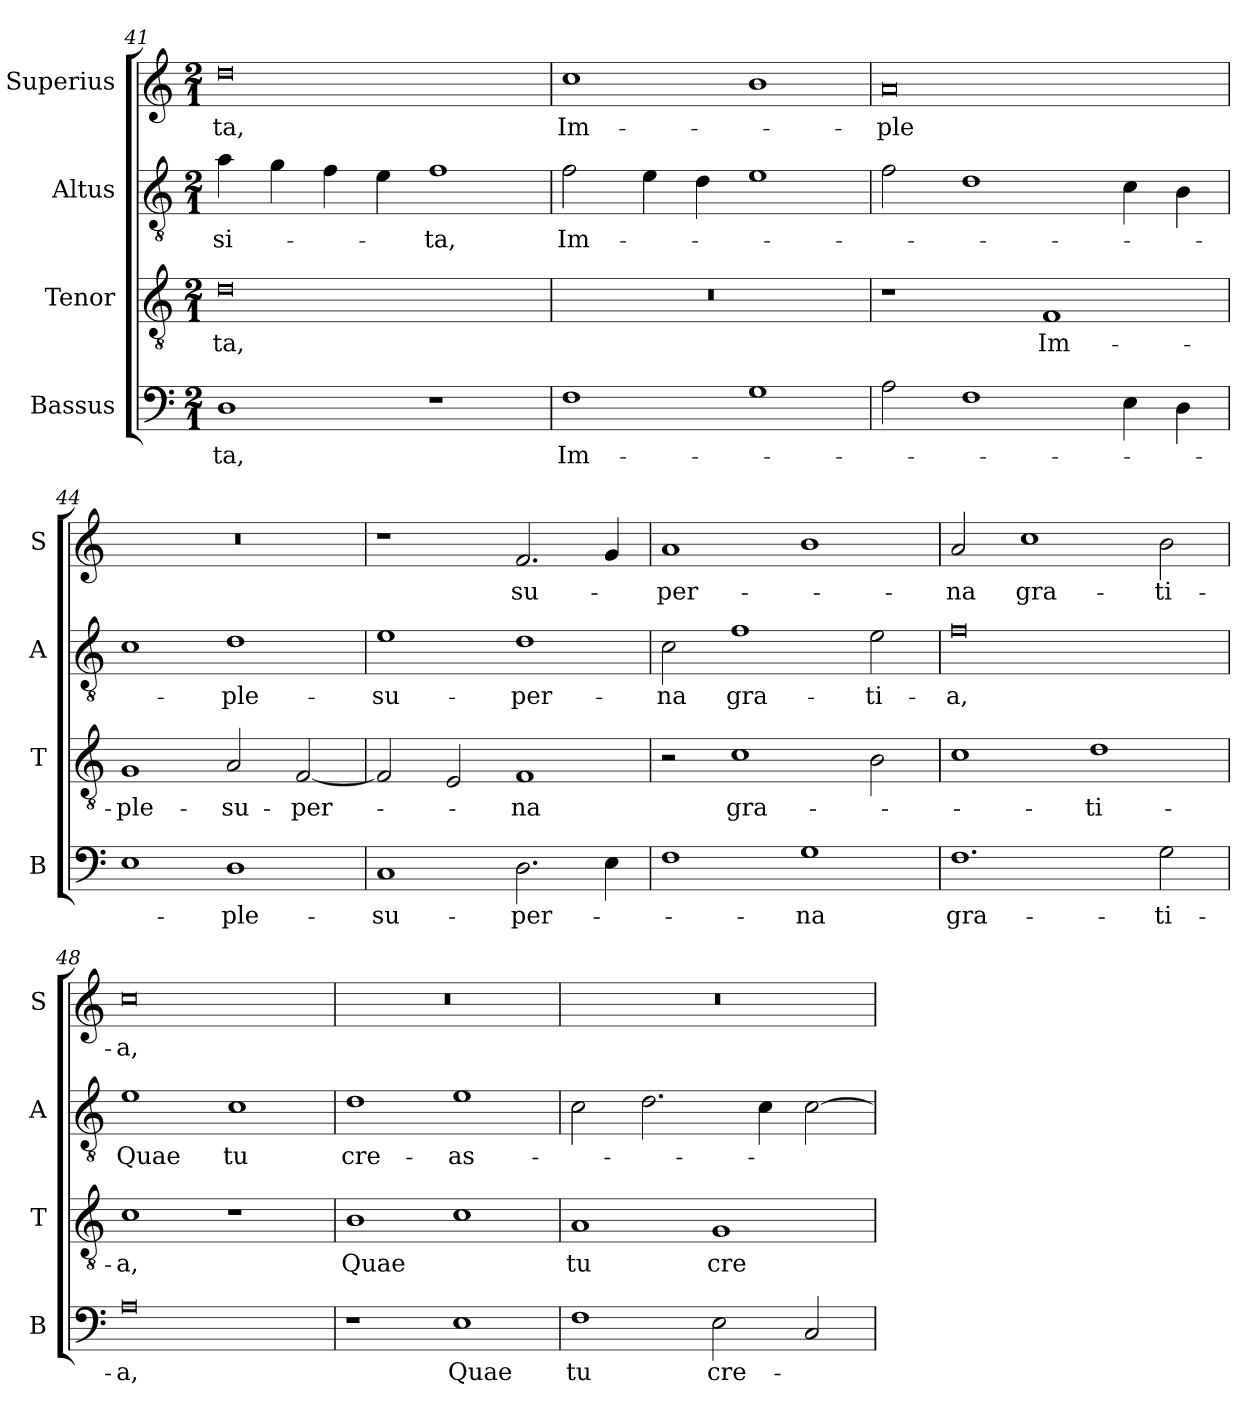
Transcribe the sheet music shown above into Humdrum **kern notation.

**kern	**text	**kern	**text	**kern	**text	**kern	**text
*part4	*part4	*part3	*part3	*part2	*part2	*part1	*part1
*staff4	*staff4	*staff3	*staff3	*staff2	*staff2	*staff1	*staff1
*I"Bassus	*	*I"Tenor	*	*I"Altus	*	*I"Superius	*
*I'B	*	*I'T	*	*I'A	*	*I'S	*
*clefF4	*	*clefGv2	*	*clefGv2	*	*clefG2	*
*k[]	*	*k[]	*	*k[]	*	*k[]	*
*M2/1	*	*M2/1	*	*M2/1	*	*M2/1	*
=41	=41	=41	=41	=41	=41	=41	=41
1D	-ta,	0d	-ta,	4a	-si-	0dd	-ta,
.	.	.	.	4g	.	.	.
.	.	.	.	4f	.	.	.
.	.	.	.	4e	.	.	.
1r	.	.	.	1f	-ta,	.	.
=42	=42	=42	=42	=42	=42	=42	=42
1F	Im-	0r	.	2f	Im-	1cc	Im-
.	.	.	.	4e	.	.	.
.	.	.	.	4d	.	.	.
1G	.	.	.	1e	.	1b	.
=43	=43	=43	=43	=43	=43	=43	=43
2A	.	1r	.	2f	.	0a	-ple
1F	.	.	.	1d	.	.	.
.	.	1F	Im-	.	.	.	.
4E	.	.	.	4c	.	.	.
4D	.	.	.	4B	.	.	.
=44	=44	=44	=44	=44	=44	=44	=44
1E	.	1G	-ple-	1c	.	0r	.
1D	-ple-	2A	-su-	1d	-ple-	.	.
.	.	[2F	-per-	.	.	.	.
=45	=45	=45	=45	=45	=45	=45	=45
1C	-su-	2F]	.	1e	-su-	1r	.
.	.	2E	.	.	.	.	.
2.D	-per-	1F	-na	1d	-per-	2.f	su-
4E	.	.	.	.	.	4g	.
=46	=46	=46	=46	=46	=46	=46	=46
1F	.	2r	.	2c	-na	1a	-per-
.	.	1c	gra-	1f	gra-	.	.
1G	-na	.	.	.	.	1b	.
.	.	2B	.	2e	-ti-	.	.
=47	=47	=47	=47	=47	=47	=47	=47
1.F	gra-	1c	.	0f	-a,	2a	-na
.	.	.	.	.	.	1cc	gra-
.	.	1d	-ti-	.	.	.	.
2G	-ti-	.	.	.	.	2b	-ti-
=48	=48	=48	=48	=48	=48	=48	=48
0A	-a,	1c	-a,	1e	Quae	0cc	-a,
.	.	1r	.	1c	tu	.	.
=49	=49	=49	=49	=49	=49	=49	=49
1r	.	1B	Quae	1d	cre-	0r	.
1E	Quae	1c	.	1e	-as-	.	.
=50	=50	=50	=50	=50	=50	=50	=50
1F	tu	1A	tu	2c	.	0r	.
.	.	.	.	2.d	.	.	.
2E	cre-	1G	cre-	.	.	.	.
.	.	.	.	4c	.	.	.
2C	.	.	.	[2c	.	.	.
=	=	=	=	=	=	=	=
*-	*-	*-	*-	*-	*-	*-	*-
